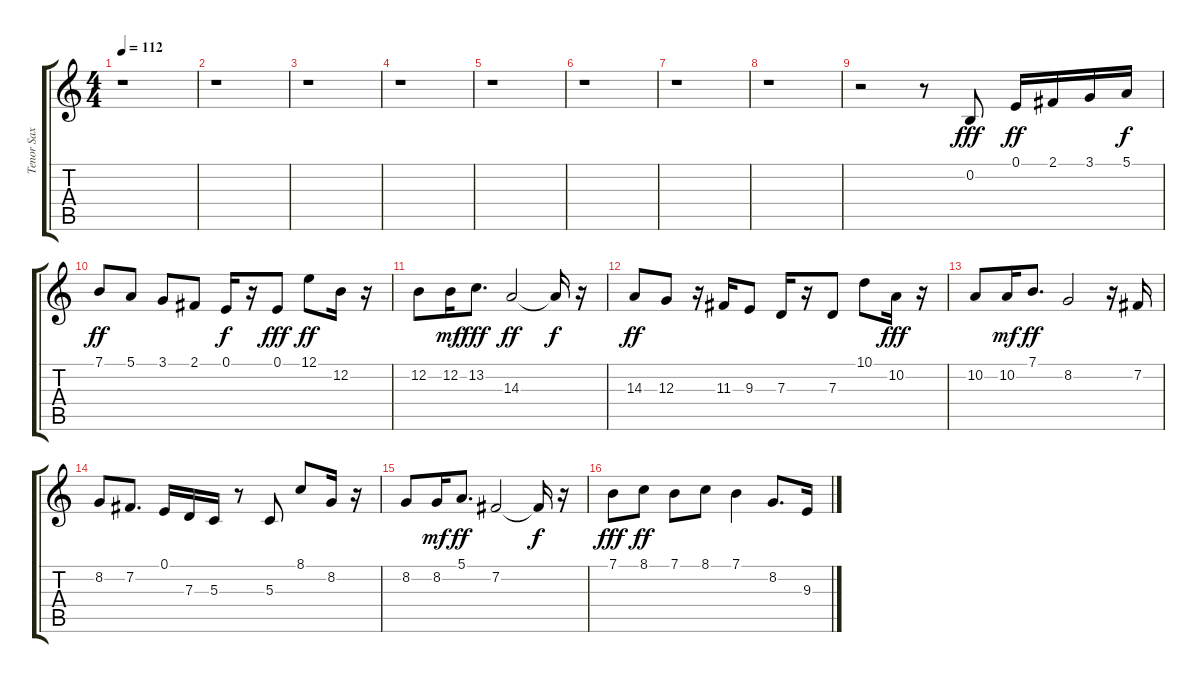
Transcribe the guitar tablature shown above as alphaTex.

\track ("Tenor Sax " "Tenor Sax ") {instrument tenorsax}
\staff {score tabs}
\tuning (E4 B3 G3 D3 A2 E2) {hide}
\ts (4 4)
\tempo 112
\clef g2
\ks c
r.1{dy f} |
r.1 |
r.1 |
r.1 |
r.1 |
r.1 |
r.1 |
r.1 |
r.2 r.8 0.2.8{dy fff} 0.1.16{dy ff} 2.1.16 3.1.16 5.1.16{dy f} |
7.1.8{dy ff} 5.1.8 3.1.8 2.1.8 0.1.16{dy f} r.16 0.1.8{dy fff} 12.1.8{dy ff} 12.2.16 r.16 |
12.2.8 12.2.16{dy mf} 13.2.8{d dy fff} 14.3.2{dy ff} 14.3{t}.16{dy f} r.16 |
14.3.8{dy ff} 12.3.8 r.16 11.3.16 9.3.8 7.3.16 r.16 7.3.8 10.1.8 10.2.16{dy fff} r.16 |
10.2.8 10.2.16{dy mf} 7.1.8{d dy ff} 8.2.2 r.16 7.2.16 |
8.2.8 7.2.8{d} 0.1.16 7.3.16 5.3.16 r.8 5.3.8 8.1.8 8.2.16 r.16 |
8.2.8 8.2.16{dy mf} 5.1.8{d dy ff} 7.2.2 7.2{t}.16{dy f} r.16 |
7.1.8{dy fff} 8.1.8{dy ff} 7.1.8 8.1.8 7.1.4 8.2.8{d} 9.3.16
